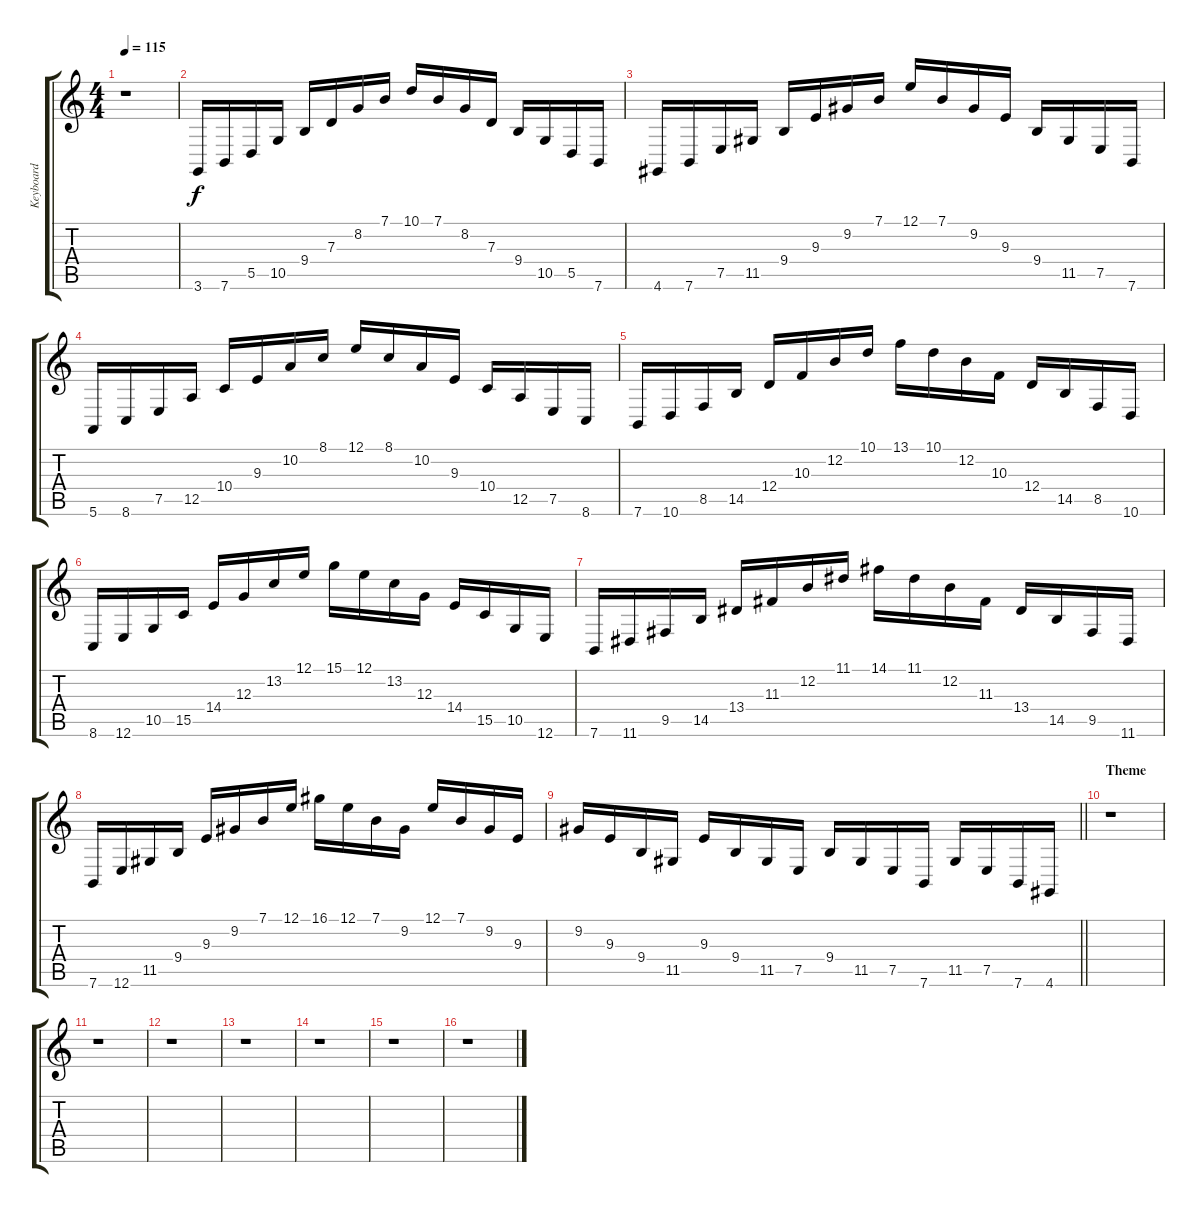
\track ("Keyboard" "Keyboard") {instrument harpsichord}
\staff {score tabs}
\tuning (E4 B3 G3 D3 A2 E2) {hide}
\ts (4 4)
\tempo 115
\clef g2
\ks c
r.1{dy f} |
3.6.16 7.6.16 5.5.16 10.5.16 9.4.16 7.3.16 8.2.16 7.1.16 10.1.16 7.1.16 8.2.16 7.3.16 9.4.16 10.5.16 5.5.16 7.6.16 |
4.6.16 7.6.16 7.5.16 11.5.16 9.4.16 9.3.16 9.2.16 7.1.16 12.1.16 7.1.16 9.2.16 9.3.16 9.4.16 11.5.16 7.5.16 7.6.16 |
5.6.16 8.6.16 7.5.16 12.5.16 10.4.16 9.3.16 10.2.16 8.1.16 12.1.16 8.1.16 10.2.16 9.3.16 10.4.16 12.5.16 7.5.16 8.6.16 |
7.6.16 10.6.16 8.5.16 14.5.16 12.4.16 10.3.16 12.2.16 10.1.16 13.1.16 10.1.16 12.2.16 10.3.16 12.4.16 14.5.16 8.5.16 10.6.16 |
8.6.16 12.6.16 10.5.16 15.5.16 14.4.16 12.3.16 13.2.16 12.1.16 15.1.16 12.1.16 13.2.16 12.3.16 14.4.16 15.5.16 10.5.16 12.6.16 |
7.6.16 11.6.16 9.5.16 14.5.16 13.4.16 11.3.16 12.2.16 11.1.16 14.1.16 11.1.16 12.2.16 11.3.16 13.4.16 14.5.16 9.5.16 11.6.16 |
7.6.16 12.6.16 11.5.16 9.4.16 9.3.16 9.2.16 7.1.16 12.1.16 16.1.16 12.1.16 7.1.16 9.2.16 12.1.16 7.1.16 9.2.16 9.3.16 |
\barLineRight lightlight
9.2.16 9.3.16 9.4.16 11.5.16 9.3.16 9.4.16 11.5.16 7.5.16 9.4.16 11.5.16 7.5.16 7.6.16 11.5.16 7.5.16 7.6.16 4.6.16 |
\section ("" "Theme")
r.1 |
r.1 |
r.1 |
r.1 |
r.1 |
r.1 |
r.1
